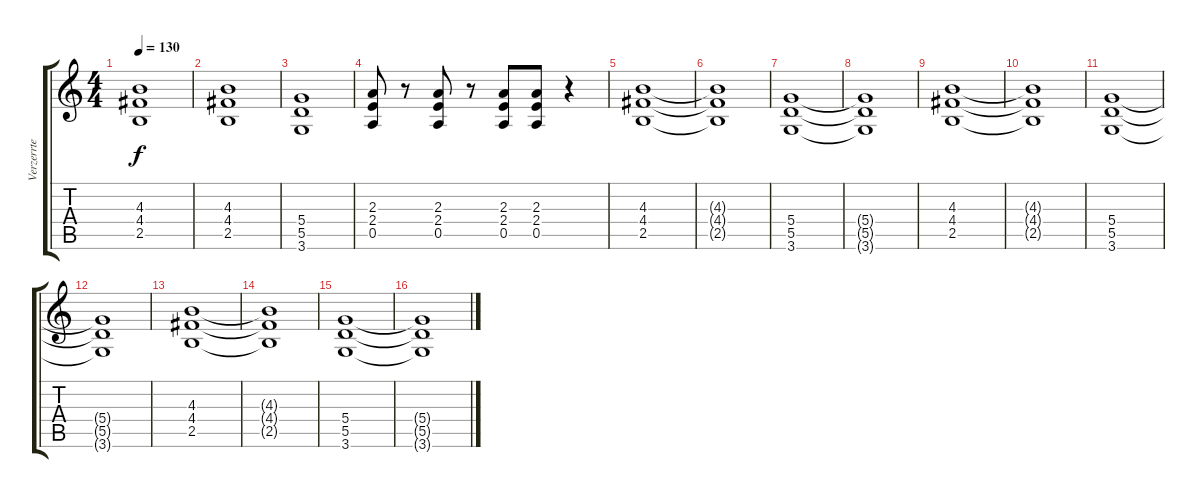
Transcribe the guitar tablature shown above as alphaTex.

\track ("Verzerrte Gitarre I" "Verzerrte ") {instrument distortionguitar}
\staff {score tabs}
\tuning (E4 B3 G3 D3 A2 E2) {hide}
\ts (4 4)
\tempo 130
\clef g2
\ks c
(4.3 4.4 2.5).1{dy f} |
(4.3 4.4 2.5).1 |
(5.4 5.5 3.6).1 |
(2.3 2.4 0.5).8 r.8 (2.3 2.4 0.5).8 r.8 (2.3 2.4 0.5).8 (2.3 2.4 0.5).8 r.4 |
(4.3 4.4 2.5).1 |
(4.3{t} 4.4{t} 2.5{t}).1 |
(5.4 5.5 3.6).1 |
(5.4{t} 5.5{t} 3.6{t}).1 |
(4.3 4.4 2.5).1 |
(4.3{t} 4.4{t} 2.5{t}).1 |
(5.4 5.5 3.6).1 |
(5.4{t} 5.5{t} 3.6{t}).1 |
(4.3 4.4 2.5).1 |
(4.3{t} 4.4{t} 2.5{t}).1 |
(5.4 5.5 3.6).1 |
(5.4{t} 5.5{t} 3.6{t}).1
